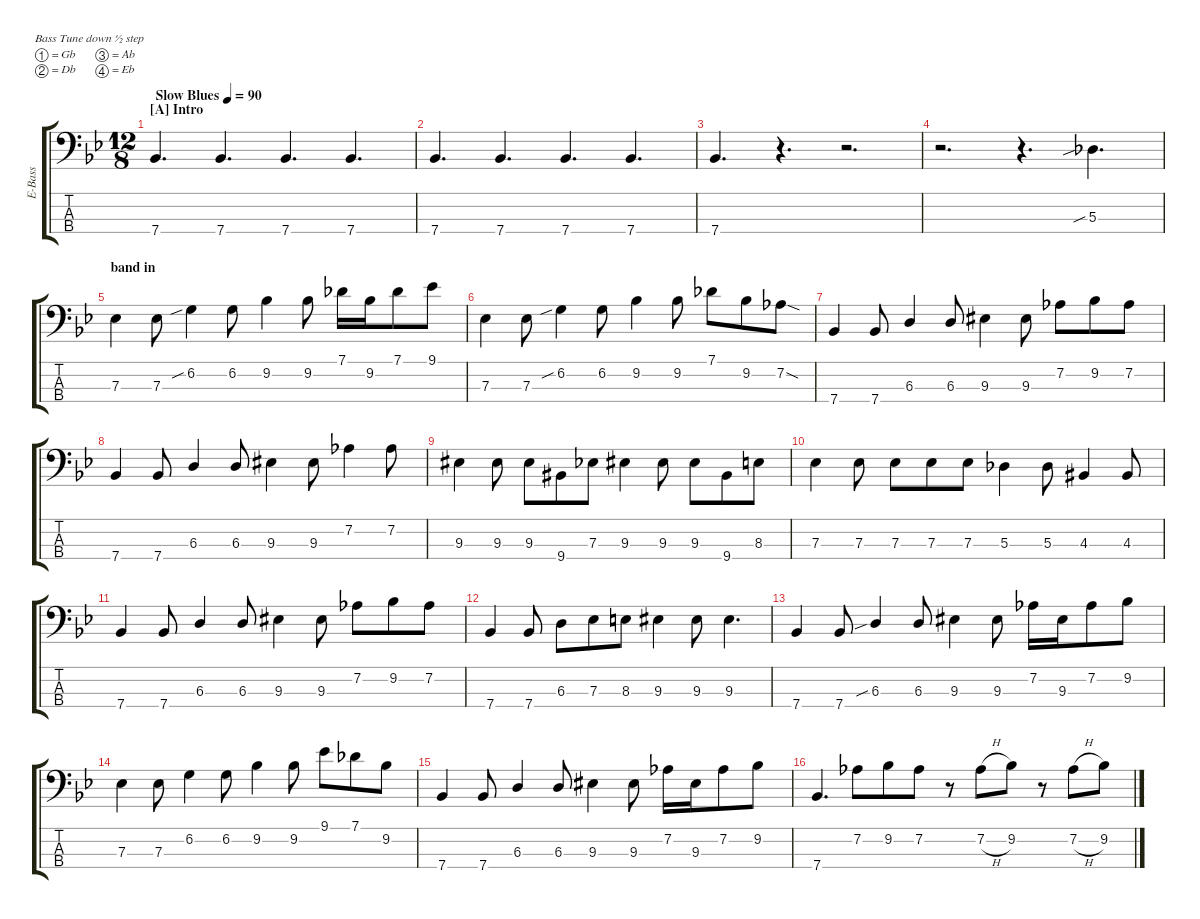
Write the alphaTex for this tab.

\hideDynamics
\bracketExtendMode groupsimilarinstruments
\otherSystemsTrackNameOrientation horizontal
\track ("Bass" "E-Bass") {multiBarRest instrument electricbassfinger}
\staff {score tabs}
\tuning (Gb2 Db2 Ab1 Eb1)
\ts (12 8)
\section ("A" "Intro")
\tempo (90 "Slow Blues")
\clef f4
\ks bb
7.4{acc forcenatural}.4{d dy f instrument electricbassfinger beam Up} 7.4{acc forcenatural}.4{d beam Up} 7.4{acc forcenatural}.4{d beam Up} 7.4{acc forcenatural}.4{d beam Up} |
7.4{acc forcenatural}.4{d beam Up} 7.4{acc forcenatural}.4{d beam Up} 7.4{acc forcenatural}.4{d beam Up} 7.4{acc forcenatural}.4{d beam Up} |
7.4{acc forcenatural}.4{d beam Up} r.4{d beam Up} r.2{d beam Up} |
r.2{d beam Down} r.4{d beam Down} 5.3{sib acc forcenatural}.4{d beam Down} |
\section ("" "band in")
\tempo (84 hide)
\scale
0.539526 7.3{acc forcenatural}.4{beam Down} 7.3{acc forcenatural}.8{beam Down} 6.2{sib acc #}.4{beam Down} 6.2{acc #}.8{beam Down} 9.2{acc forcenatural}.4{beam Down} 9.2{acc forcenatural}.8{beam Down} 7.1{acc forcenatural}.16{beam Down} 9.2{acc forcenatural}.16{beam Down} 7.1{acc forcenatural}.8{beam Down} 9.1{acc forcenatural}.8{beam Down} |
\scale
0.460405 7.3{acc forcenatural}.4{beam Down} 7.3{acc forcenatural}.8{beam Down} 6.2{sib acc #}.4{beam Down} 6.2{acc #}.8{beam Down} 9.2{acc forcenatural}.4{beam Down} 9.2{acc forcenatural}.8{beam Down} 7.1{acc forcenatural}.8{beam Down} 9.2{acc forcenatural}.8{beam Down} 7.2{sod acc forcenatural}.8{beam Down} |
\scale
0.536755 7.4{acc forcenatural}.4{beam Up} 7.4{acc forcenatural}.8{beam Up} 6.3{acc #}.4{beam Up} 6.3{acc #}.8{beam Up} 9.3{acc #}.4{beam Down} 9.3{acc #}.8{beam Down} 7.2{acc forcenatural}.8{beam Down} 9.2{acc forcenatural}.8{beam Down} 7.2{acc forcenatural}.8{beam Down} |
\scale
0.463165 7.4{acc forcenatural}.4{beam Up} 7.4{acc forcenatural}.8{beam Up} 6.3{acc #}.4{beam Up} 6.3{acc #}.8{beam Up} 9.3{acc #}.4{beam Down} 9.3{acc #}.8{beam Down} 7.2{acc forcenatural}.4{beam Down} 7.2{acc forcenatural}.8{beam Down} |
\scale
0.535038 9.3{acc #}.4{beam Down} 9.3{acc #}.8{beam Down} 9.3{acc #}.8{beam Down} 9.4{acc #}.8{beam Down} 7.3{acc forcenatural}.8{beam Down} 9.3{acc #}.4{beam Down} 9.3{acc #}.8{beam Down} 9.3{acc #}.8{beam Down} 9.4{acc #}.8{beam Down} 8.3{acc #}.8{beam Down} |
\scale
0.464944 7.3{acc forcenatural}.4{beam Down} 7.3{acc forcenatural}.8{beam Down} 7.3{acc forcenatural}.8{beam Down} 7.3{acc forcenatural}.8{beam Down} 7.3{acc forcenatural}.8{beam Down} 5.3{acc forcenatural}.4{beam Down} 5.3{acc forcenatural}.8{beam Down} 4.3{acc #}.4{beam Up} 4.3{acc #}.8{beam Up} |
\scale
0.533557 7.4{acc forcenatural}.4{beam Up} 7.4{acc forcenatural}.8{beam Up} 6.3{acc #}.4{beam Up} 6.3{acc #}.8{beam Up} 9.3{acc #}.4{beam Down} 9.3{acc #}.8{beam Down} 7.2{acc forcenatural}.8{beam Down} 9.2{acc forcenatural}.8{beam Down} 7.2{acc forcenatural}.8{beam Down} |
\scale
0.46644 7.4{acc forcenatural}.4{beam Up} 7.4{acc forcenatural}.8{beam Up} 6.3{acc #}.8{beam Down} 7.3{acc forcenatural}.8{beam Down} 8.3{acc #}.8{beam Down} 9.3{acc #}.4{beam Down} 9.3{acc #}.8{beam Down} 9.3{acc #}.4{d beam Down} |
\scale
0.533816 7.4{acc forcenatural}.4{beam Up} 7.4{acc forcenatural}.8{beam Up} 6.3{sib acc #}.4{beam Up} 6.3{acc #}.8{beam Up} 9.3{acc #}.4{beam Down} 9.3{acc #}.8{beam Down} 7.2{acc forcenatural}.16{beam Down} 9.3{acc #}.16{beam Down} 7.2{acc forcenatural}.8{beam Down} 9.2{acc forcenatural}.8{beam Down} |
\scale
0.466107 7.3{acc forcenatural}.4{beam Down} 7.3{acc forcenatural}.8{beam Down} 6.2{acc #}.4{beam Down} 6.2{acc #}.8{beam Down} 9.2{acc forcenatural}.4{beam Down} 9.2{acc forcenatural}.8{beam Down} 9.1{acc forcenatural}.8{beam Down} 7.1{acc forcenatural}.8{beam Down} 9.2{acc forcenatural}.8{beam Down} |
\scale
0.532389 7.4{acc forcenatural}.4{beam Up} 7.4{acc forcenatural}.8{beam Up} 6.3{acc #}.4{beam Up} 6.3{acc #}.8{beam Up} 9.3{acc #}.4{beam Down} 9.3{acc #}.8{beam Down} 7.2{acc forcenatural}.16{beam Down} 9.3{acc #}.16{beam Down} 7.2{acc forcenatural}.8{beam Down} 9.2{acc forcenatural}.8{beam Down} |
\scale
0.467532 7.4{acc forcenatural}.4{d beam Up} 7.2{acc forcenatural}.8{beam Down} 9.2{acc forcenatural}.8{beam Down} 7.2{acc forcenatural}.8{beam Down} r.8{beam Down} 7.2{h acc forcenatural}.8{beam Down} 9.2{acc forcenatural}.8{beam Down} r.8{beam Down} 7.2{h acc forcenatural}.8{beam Down} 9.2{acc forcenatural}.8{beam Down}
